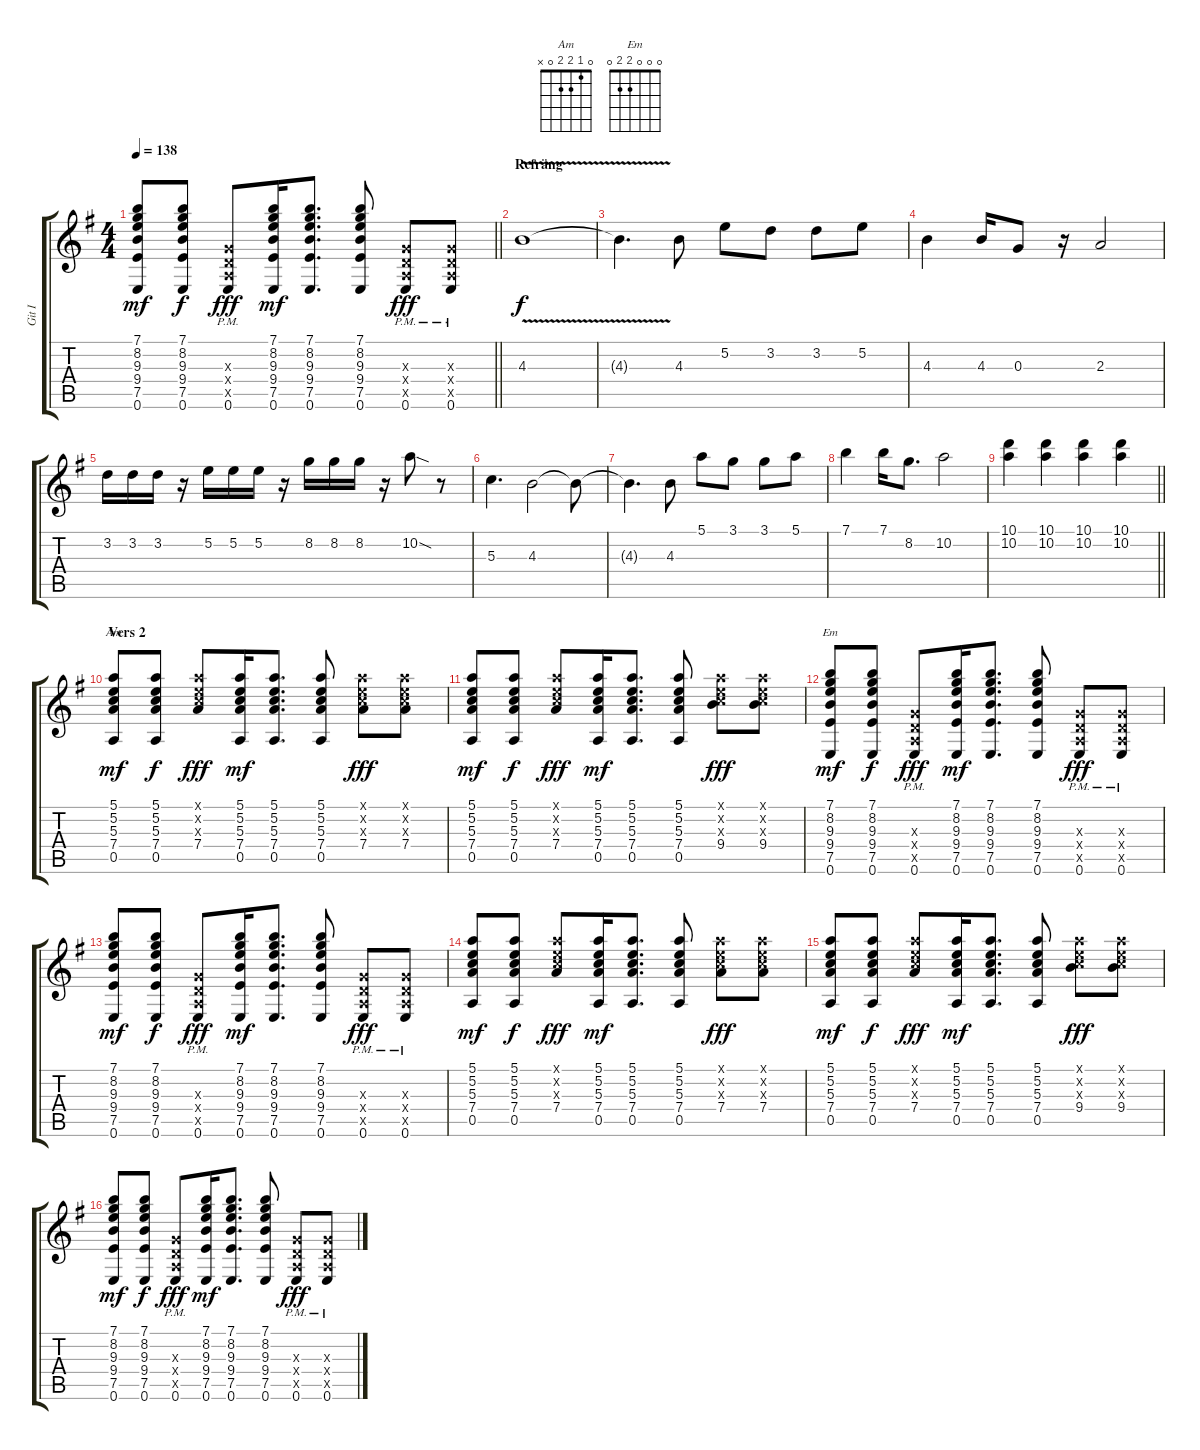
\track ("Git I" "Git I") {instrument overdrivenguitar}
\staff {score tabs}
\tuning (E4 B3 G3 D3 A2 E2) {hide}
\chord ("Am" 0 1 2 2 0 x)
\chord ("Em" 0 0 0 2 2 0)
\ts (4 4)
\tempo 138
\clef g2
\barLineRight lightlight
\ks g
(7.1 8.2 9.3 9.4 7.5 0.6).8{dy mf} (7.1 8.2 9.3 9.4 7.5 0.6).8{dy f} (0.3{x} 0.4{x} 0.5{pm x} 0.6).8{dy fff} (7.1 8.2 9.3 9.4 7.5 0.6).16{dy mf} (7.1 8.2 9.3 9.4 7.5 0.6).8{d} (7.1 8.2 9.3 9.4 7.5 0.6).8 (0.3{x} 0.4{x} 0.5{pm x} 0.6).8{dy fff} (0.3{x} 0.4{x} 0.5{pm x} 0.6).8 |
\section ("" "Refräng")
4.3{v}.1{dy f volume 16} |
4.3{t}.4{d} 4.3.8 5.2.8 3.2.8 3.2.8 5.2.8 |
4.3.4 4.3.16 0.3.8 r.16 2.3.2 |
3.2.16 3.2.16 3.2.16 r.16 5.2.16 5.2.16 5.2.16 r.16 8.2.16 8.2.16 8.2.16 r.16 10.2{sod}.8 r.8 |
5.3.4{d} 4.3.2 4.3{t}.8 |
4.3{t}.4{d} 4.3.8 5.1.8 3.1.8 3.1.8 5.1.8 |
7.1.4 7.1.16 8.2.8{d} 10.2.2 |
\barLineRight lightlight
(10.1 10.2).4 (10.1 10.2).4 (10.1 10.2).4 (10.1 10.2).4 |
\section ("" "Vers 2")
(5.1 5.2 5.3 7.4 0.5).8{ch "Am" dy mf volume 11} (5.1 5.2 5.3 7.4 0.5).8{dy f} (5.1{x} 5.2{x} 5.3{x} 7.4).8{dy fff} (5.1 5.2 5.3 7.4 0.5).16{dy mf} (5.1 5.2 5.3 7.4 0.5).8{d} (5.1 5.2 5.3 7.4 0.5).8 (5.1{x} 5.2{x} 5.3{x} 7.4).8{dy fff} (5.1{x} 5.2{x} 5.3{x} 7.4).8 |
(5.1 5.2 5.3 7.4 0.5).8{dy mf} (5.1 5.2 5.3 7.4 0.5).8{dy f} (5.1{x} 5.2{x} 5.3{x} 7.4).8{dy fff} (5.1 5.2 5.3 7.4 0.5).16{dy mf} (5.1 5.2 5.3 7.4 0.5).8{d} (5.1 5.2 5.3 7.4 0.5).8 (5.1{x} 5.2{x} 5.3{x} 9.4).8{dy fff} (5.1{x} 5.2{x} 5.3{x} 9.4).8 |
(7.1 8.2 9.3 9.4 7.5 0.6).8{ch "Em" dy mf} (7.1 8.2 9.3 9.4 7.5 0.6).8{dy f} (0.3{x} 0.4{x} 0.5{pm x} 0.6).8{dy fff} (7.1 8.2 9.3 9.4 7.5 0.6).16{dy mf} (7.1 8.2 9.3 9.4 7.5 0.6).8{d} (7.1 8.2 9.3 9.4 7.5 0.6).8 (0.3{x} 0.4{x} 0.5{pm x} 0.6).8{dy fff} (0.3{x} 0.4{x} 0.5{pm x} 0.6).8 |
(7.1 8.2 9.3 9.4 7.5 0.6).8{dy mf} (7.1 8.2 9.3 9.4 7.5 0.6).8{dy f} (0.3{x} 0.4{x} 0.5{pm x} 0.6).8{dy fff} (7.1 8.2 9.3 9.4 7.5 0.6).16{dy mf} (7.1 8.2 9.3 9.4 7.5 0.6).8{d} (7.1 8.2 9.3 9.4 7.5 0.6).8 (0.3{x} 0.4{x} 0.5{pm x} 0.6).8{dy fff} (0.3{x} 0.4{x} 0.5{pm x} 0.6).8 |
(5.1 5.2 5.3 7.4 0.5).8{dy mf} (5.1 5.2 5.3 7.4 0.5).8{dy f} (5.1{x} 5.2{x} 5.3{x} 7.4).8{dy fff} (5.1 5.2 5.3 7.4 0.5).16{dy mf} (5.1 5.2 5.3 7.4 0.5).8{d} (5.1 5.2 5.3 7.4 0.5).8 (5.1{x} 5.2{x} 5.3{x} 7.4).8{dy fff} (5.1{x} 5.2{x} 5.3{x} 7.4).8 |
(5.1 5.2 5.3 7.4 0.5).8{dy mf} (5.1 5.2 5.3 7.4 0.5).8{dy f} (5.1{x} 5.2{x} 5.3{x} 7.4).8{dy fff} (5.1 5.2 5.3 7.4 0.5).16{dy mf} (5.1 5.2 5.3 7.4 0.5).8{d} (5.1 5.2 5.3 7.4 0.5).8 (5.1{x} 5.2{x} 5.3{x} 9.4).8{dy fff} (5.1{x} 5.2{x} 5.3{x} 9.4).8 |
(7.1 8.2 9.3 9.4 7.5 0.6).8{dy mf} (7.1 8.2 9.3 9.4 7.5 0.6).8{dy f} (0.3{x} 0.4{x} 0.5{pm x} 0.6).8{dy fff} (7.1 8.2 9.3 9.4 7.5 0.6).16{dy mf} (7.1 8.2 9.3 9.4 7.5 0.6).8{d} (7.1 8.2 9.3 9.4 7.5 0.6).8 (0.3{x} 0.4{x} 0.5{pm x} 0.6).8{dy fff} (0.3{x} 0.4{x} 0.5{pm x} 0.6).8
